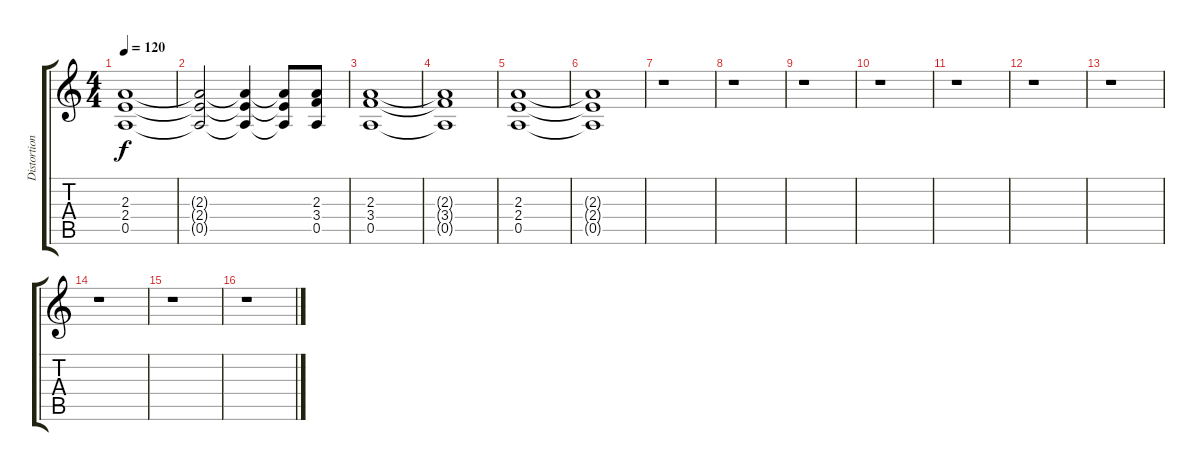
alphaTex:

\track ("Distortion Fills" "Distortion") {instrument distortionguitar}
\staff {score tabs}
\tuning (E4 B3 G3 D3 A2 E2) {hide}
\ts (4 4)
\tempo 120
\clef g2
\ks c
(2.3 2.4 0.5).1{dy f} |
(2.3{t} 2.4{t} 0.5{t}).2 (2.3{t} 2.4{t} 0.5{t}).4 (2.3{t} 2.4{t} 0.5{t}).8 (2.3 3.4 0.5).8 |
(2.3 3.4 0.5).1 |
(2.3{t} 3.4{t} 0.5{t}).1 |
(2.3 2.4 0.5).1 |
(2.3{t} 2.4{t} 0.5{t}).1 |
r.1 |
r.1 |
r.1 |
r.1 |
r.1 |
r.1 |
r.1 |
r.1 |
r.1 |
r.1
